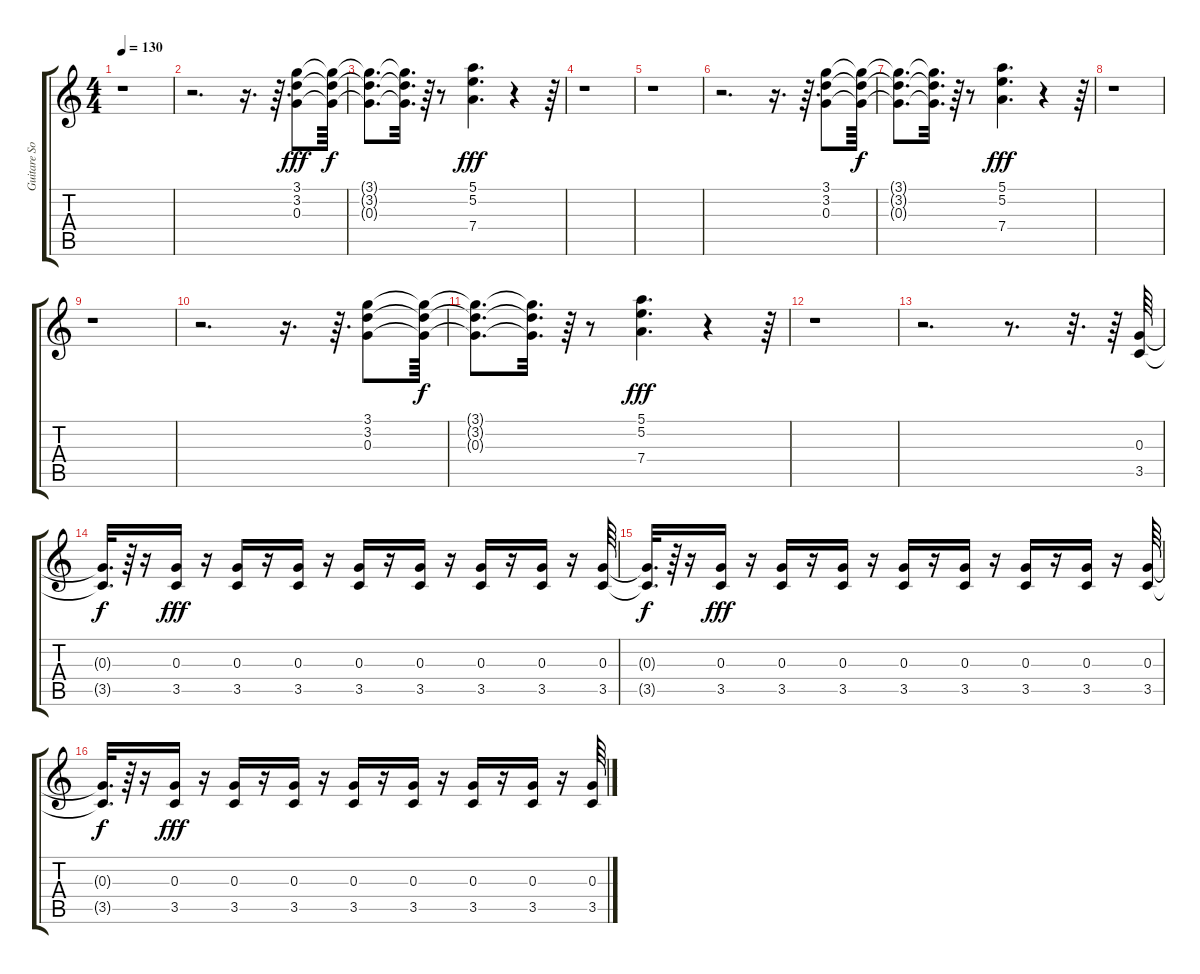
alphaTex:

\track ("Guitare Solo 1" "Guitare So") {instrument distortionguitar}
\staff {score tabs}
\tuning (E4 B3 G3 D3 A2 E2) {hide}
\ts (4 4)
\tempo 130
\clef g2
\ks c
r.1{dy fff} |
r.2{d} r.16{d} r.64{d} (3.1 3.2 0.3).8 (3.1{t} 3.2{t} 0.3{t}).64{dy f} |
(3.1{t} 3.2{t} 0.3{t}).8{d} (3.1{t} 3.2{t} 0.3{t}).32{d} r.64 r.8 (5.1 5.2 7.4).4{d dy fff} r.4 r.64 |
r.1 |
r.1 |
r.2{d} r.16{d} r.64{d} (3.1 3.2 0.3).8 (3.1{t} 3.2{t} 0.3{t}).64{dy f} |
(3.1{t} 3.2{t} 0.3{t}).8{d} (3.1{t} 3.2{t} 0.3{t}).32{d} r.64 r.8 (5.1 5.2 7.4).4{d dy fff} r.4 r.64 |
r.1 |
r.1 |
r.2{d} r.16{d} r.64{d} (3.1 3.2 0.3).8 (3.1{t} 3.2{t} 0.3{t}).64{dy f} |
(3.1{t} 3.2{t} 0.3{t}).8{d} (3.1{t} 3.2{t} 0.3{t}).32{d} r.64 r.8 (5.1 5.2 7.4).4{d dy fff} r.4 r.64 |
r.1 |
r.2{d} r.8{d} r.32{d} r.64 (0.3 3.5).64 |
(0.3{t} 3.5{t}).32{d dy f} r.64 r.16 (0.3 3.5).16{dy fff} r.16 (0.3 3.5).16 r.16 (0.3 3.5).16 r.16 (0.3 3.5).16 r.16 (0.3 3.5).16 r.16 (0.3 3.5).16 r.16 (0.3 3.5).16 r.16 (0.3 3.5).64 |
(0.3{t} 3.5{t}).32{d dy f} r.64 r.16 (0.3 3.5).16{dy fff} r.16 (0.3 3.5).16 r.16 (0.3 3.5).16 r.16 (0.3 3.5).16 r.16 (0.3 3.5).16 r.16 (0.3 3.5).16 r.16 (0.3 3.5).16 r.16 (0.3 3.5).64 |
(0.3{t} 3.5{t}).32{d dy f} r.64 r.16 (0.3 3.5).16{dy fff} r.16 (0.3 3.5).16 r.16 (0.3 3.5).16 r.16 (0.3 3.5).16 r.16 (0.3 3.5).16 r.16 (0.3 3.5).16 r.16 (0.3 3.5).16 r.16 (0.3 3.5).64
